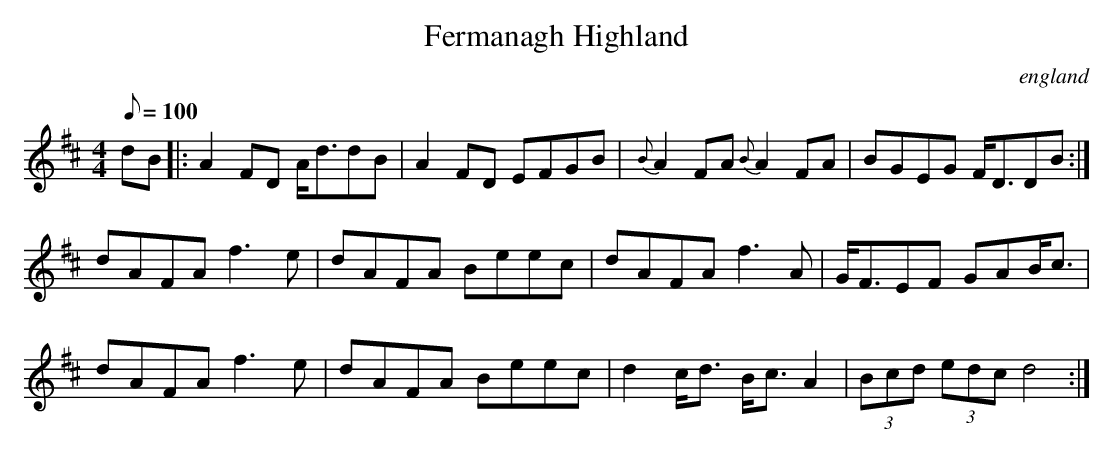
X:1
T:Fermanagh Highland
O:england
M:4/4
L:1/8
Q:100
K:D
dB|:A2FD A<ddB|A2FD EFGB|{B}A2FA {B}A2FA|BGEG F<DDB:|
dAFA f3e|dAFA Beec|dAFA f3A|G<FEF GAB<c|
dAFA f3e|dAFA Beec|d2c<d B<cA2|(3Bcd (3edc d4:|
